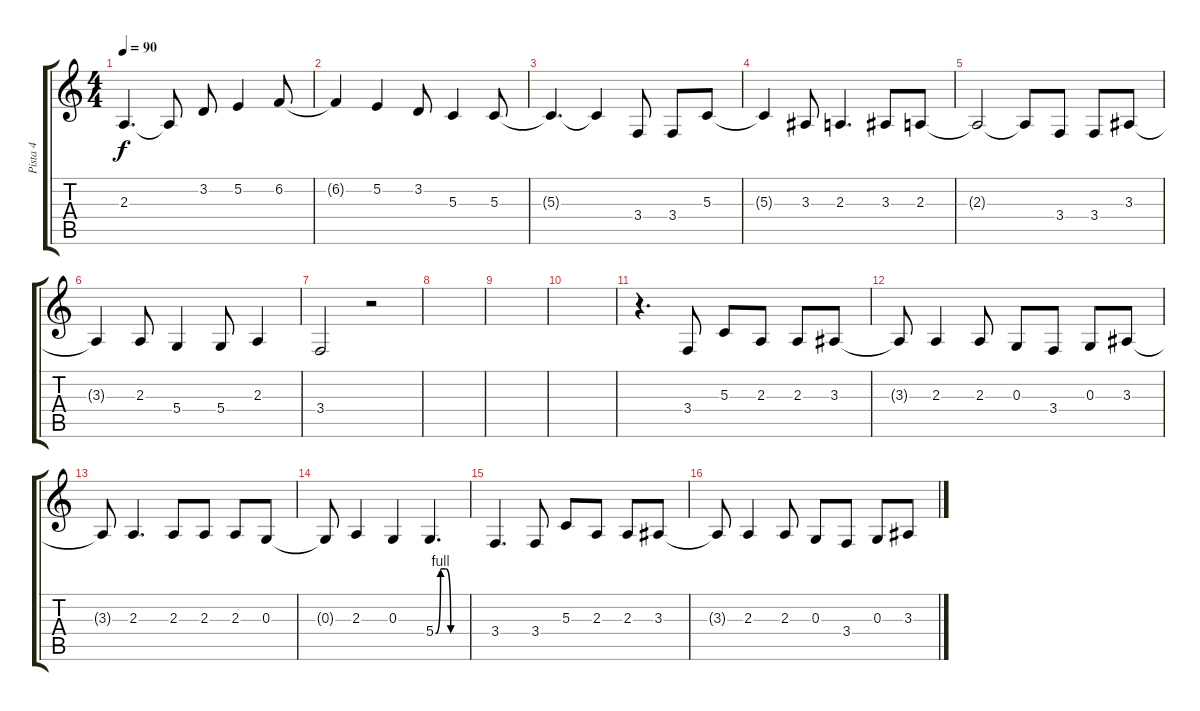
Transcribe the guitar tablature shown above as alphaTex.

\track ("Pista 4" "Pista 4") {instrument lead2sawtooth}
\staff {score tabs}
\tuning (E4 B3 G3 D3 A2 E2) {hide}
\ts (4 4)
\tempo 90
\clef g2
\ks c
2.3{t}.4{d dy f} 2.3{t}.8 3.2.8 5.2.4 6.2.8 |
6.2{t}.4 5.2.4 3.2.8 5.3.4 5.3.8 |
5.3{t}.4{d} 5.3{t}.4 3.4.8 3.4.8 5.3.8 |
5.3{t}.4 3.3.8 2.3.4{d} 3.3.8 2.3.8 |
2.3{t}.2 2.3{t}.8 3.4.8 3.4.8 3.3.8 |
3.3{t}.4 2.3.8 5.4.4 5.4.8 2.3.4 |
3.4.2 r.2 |
|
|
|
r.4{d} 3.4.8 5.3.8 2.3.8 2.3.8 3.3.8 |
3.3{t}.8 2.3.4 2.3.8 0.3.8 3.4.8 0.3.8 3.3.8 |
3.3{t}.8 2.3.4{d} 2.3.8 2.3.8 2.3.8 0.3.8 |
0.3{t}.8 2.3.4 0.3.4 5.4{be (custom 0 0 10 4 20 4 30 0 60 0)}.4{d} |
3.4.4{d} 3.4.8 5.3.8 2.3.8 2.3.8 3.3.8 |
3.3{t}.8 2.3.4 2.3.8 0.3.8 3.4.8 0.3.8 3.3.8
